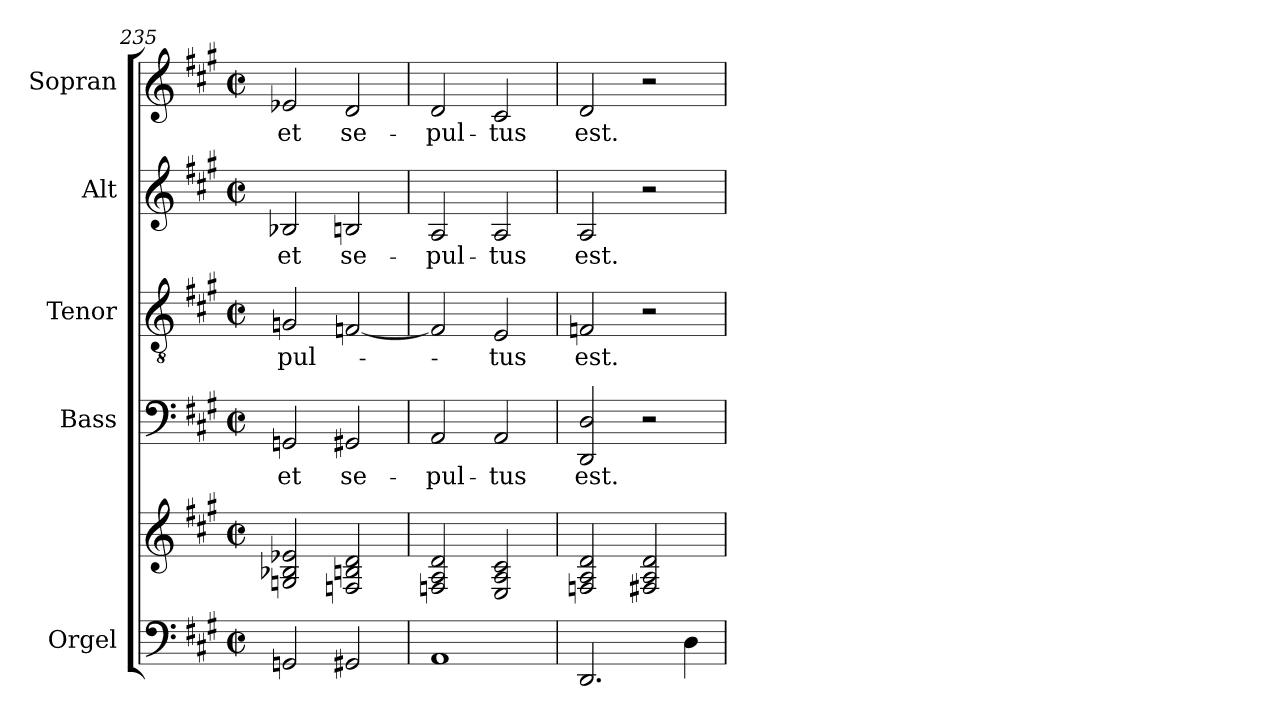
**kern	**kern	**kern	**text	**kern	**text	**kern	**text	**kern	**text
*part5	*part5	*part4	*part4	*part3	*part3	*part2	*part2	*part1	*part1
*staff6	*staff5	*staff4	*staff4	*staff3	*staff3	*staff2	*staff2	*staff1	*staff1
*I"Orgel	*	*I"Bass	*	*I"Tenor	*	*I"Alt	*	*I"Sopran	*
*I'Org.	*	*I'B.	*	*I'T.	*	*I'A.	*	*I'S.	*
*clefF4	*clefG2	*clefF4	*	*clefGv2	*	*clefG2	*	*clefG2	*
*k[f#c#g#]	*k[f#c#g#]	*k[f#c#g#]	*	*k[f#c#g#]	*	*k[f#c#g#]	*	*k[f#c#g#]	*
*A:	*A:	*A:	*	*A:	*	*A:	*	*A:	*
*M2/2	*M2/2	*M2/2	*	*M2/2	*	*M2/2	*	*M2/2	*
*met(c|)	*met(c|)	*met(c|)	*	*met(c|)	*	*met(c|)	*	*met(c|)	*
=235	=235	=235	=235	=235	=235	=235	=235	=235	=235
!	!	!	!LO:LY:b	!	!LO:LY:b	!	!LO:LY:b	!	!LO:LY:b
2GGn/	2Gn/ 2B-X/ 2e-X/	2GGn/	et	2Gn/	-pul-	2B-X/	et	2e-X/	et
!	!	!	!LO:LY:b	!	!	!	!LO:LY:b	!	!LO:LY:b
2GG#X/	2Fn/ 2Bn/ 2d/	2GG#X/	se-	[2Fn/	.	2Bn/	se-	2d/	se-
=236	=236	=236	=236	=236	=236	=236	=236	=236	=236
!	!	!	!LO:LY:b	!	!	!	!LO:LY:b	!	!LO:LY:b
1AA	2Fn/ 2A/ 2d/	2AA/	-pul-	2F/]	.	2A/	-pul-	2d/	-pul-
!	!	!	!LO:LY:b	!	!LO:LY:b	!	!LO:LY:b	!	!LO:LY:b
.	2E/ 2A/ 2c#/	2AA/	-tus	2E/	-tus	2A/	-tus	2c#/	-tus
=237	=237	=237	=237	=237	=237	=237	=237	=237	=237
!	!	!	!LO:LY:b	!	!LO:LY:b	!	!LO:LY:b	!	!LO:LY:b
2.DD/	2Fn/ 2A/ 2d/	2DD/ 2D/	est.	2Fn/	est.	2A/	est.	2d/	est.
.	2F#X/ 2A/ 2d/	2r	.	2r	.	2r	.	2r	.
4D\	.	.	.	.	.	.	.	.	.
=	=	=	=	=	=	=	=	=	=
*-	*-	*-	*-	*-	*-	*-	*-	*-	*-
